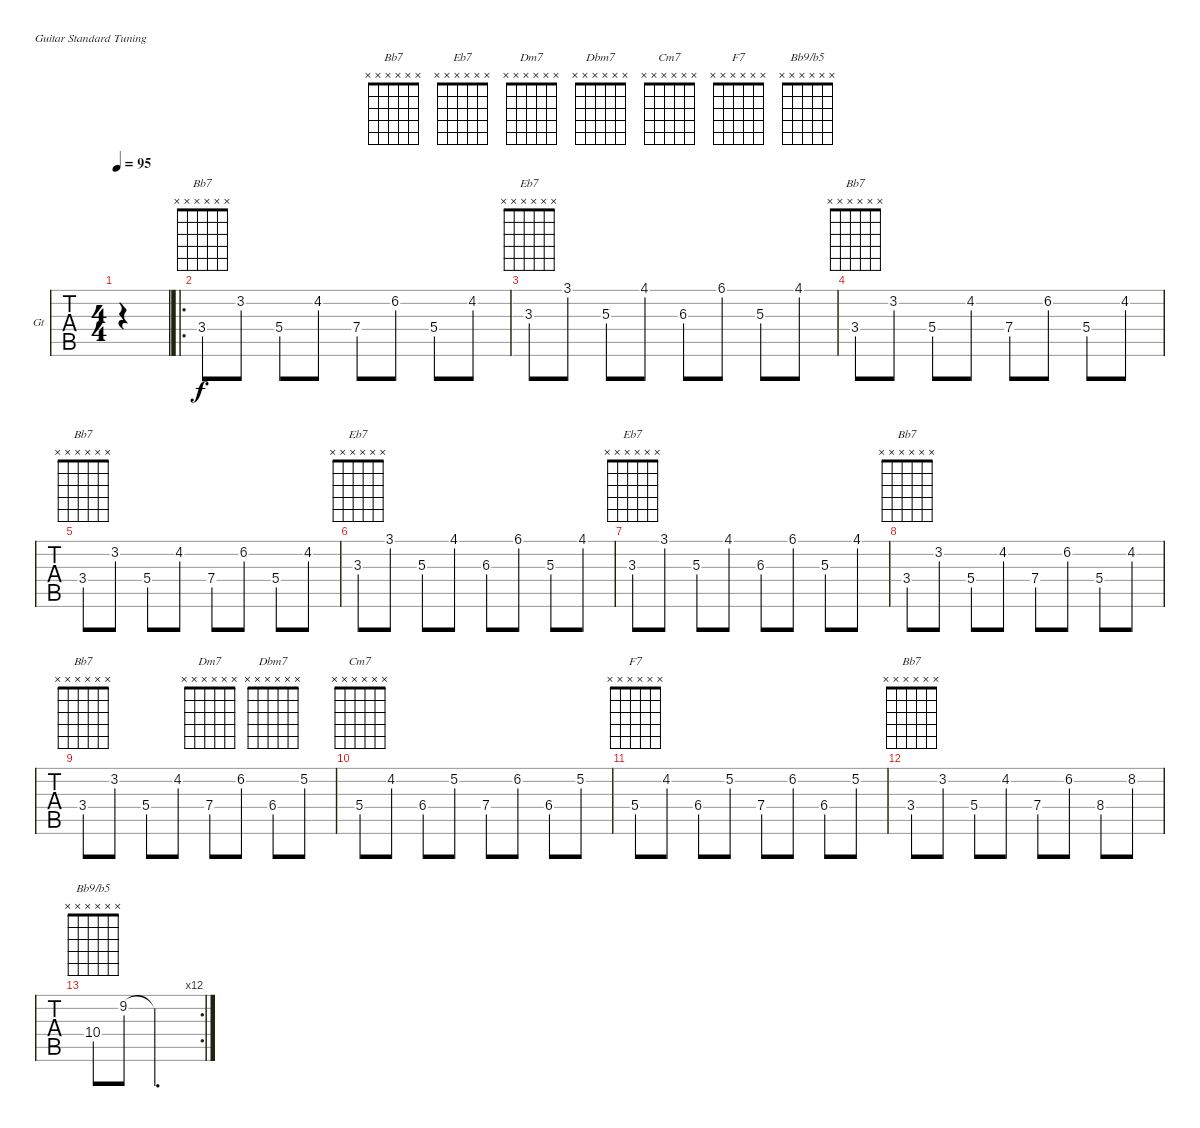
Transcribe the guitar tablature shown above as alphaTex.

\defaultSystemsLayout 4
\bracketExtendMode nobrackets
\firstSystemTrackNameOrientation horizontal
\otherSystemsTrackNameOrientation horizontal
\chordDiagramsInScore
\track ("Guitar" "Gt") {instrument acousticguitarsteel}
\staff {tabs}
\tuning (E4 B3 G3 D3 A2 E2)
\chord ("Bb7" x x x x x x)
\chord ("Eb7" x x x x x x)
\chord ("Dm7" x x x x x x)
\chord ("Dbm7" x x x x x x)
\chord ("Cm7" x x x x x x)
\chord ("F7" x x x x x x)
\chord ("Bb9/b5" x x x x x x)
\ts (4 4)
\tempo 95
\clef g2
\ks c
|
\ro
3.4.8{ch "Bb7"} 3.2.8 5.4.8 4.2.8 7.4.8 6.2.8 5.4.8 4.2.8 |
3.3.8{ch "Eb7"} 3.1.8 5.3.8 4.1.8 6.3.8 6.1.8 5.3.8 4.1.8 |
3.4.8{ch "Bb7"} 3.2.8 5.4.8 4.2.8 7.4.8 6.2.8 5.4.8 4.2.8 |
3.4.8{ch "Bb7"} 3.2.8 5.4.8 4.2.8 7.4.8 6.2.8 5.4.8 4.2.8 |
3.3.8{ch "Eb7"} 3.1.8 5.3.8 4.1.8 6.3.8 6.1.8 5.3.8 4.1.8 |
3.3.8{ch "Eb7"} 3.1.8 5.3.8 4.1.8 6.3.8 6.1.8 5.3.8 4.1.8 |
3.4.8{ch "Bb7"} 3.2.8 5.4.8 4.2.8 7.4.8 6.2.8 5.4.8 4.2.8 |
3.4.8{ch "Bb7"} 3.2.8 5.4.8 4.2.8 7.4.8{ch "Dm7"} 6.2.8 6.4.8{ch "Dbm7"} 5.2.8 |
5.4.8{ch "Cm7"} 4.2.8 6.4.8 5.2.8 7.4.8 6.2.8 6.4.8 5.2.8 |
5.4.8{ch "F7"} 4.2.8 6.4.8 5.2.8 7.4.8 6.2.8 6.4.8 5.2.8 |
3.4.8{ch "Bb7"} 3.2.8 5.4.8 4.2.8 7.4.8 6.2.8 8.4.8 8.2.8 |
\rc 12
10.4.8{ch "Bb9/b5"} 9.2.8 9.2{t}.2{d}
